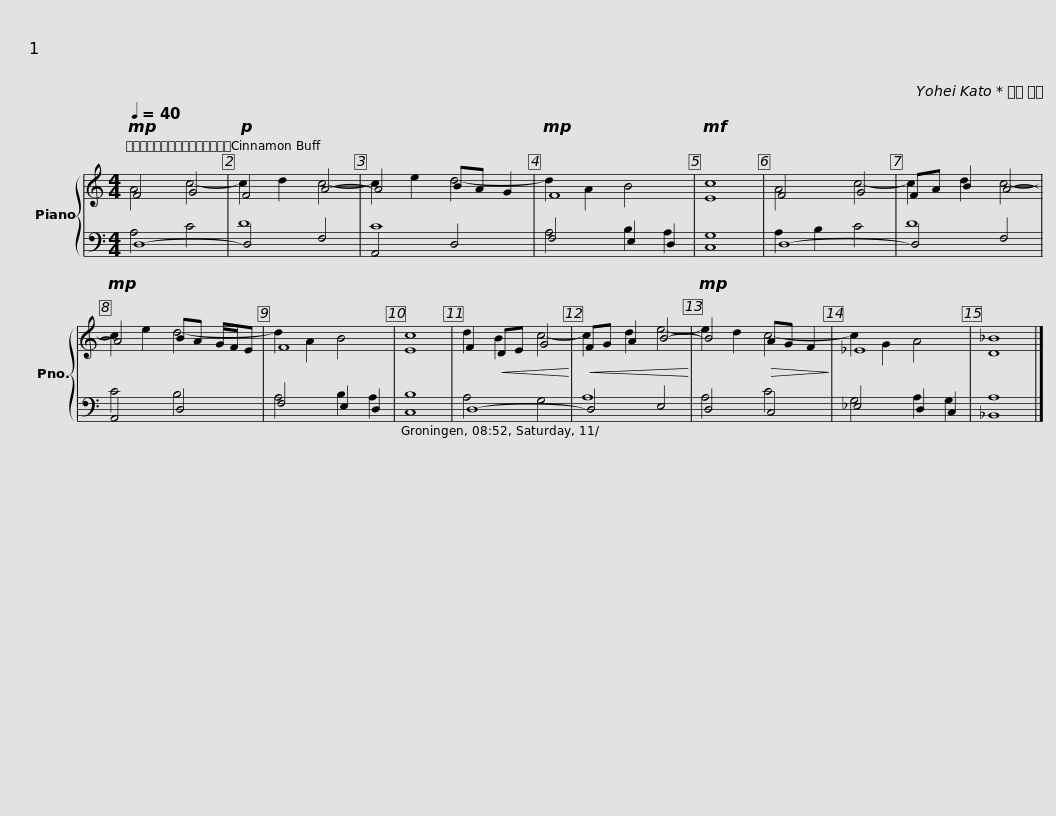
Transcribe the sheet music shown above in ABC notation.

X:1
%%score { ( 1 2 ) | ( 3 4 ) }
L:1/8
Q:1/4=40
M:4/4
I:linebreak $
K:C
V:1 treble
V:2 treble
V:3 bass
V:4 bass
V:1
!mp! F4 G4 |!p! F4 A4- | A4 BA G2 |!mp! F8 |!mf! E8 | %5
 F4 G4 | FA B2 A4- |!mp! A4 BA G/F/E | F8 |$ E8 | %10
 F2!<(! DE G4!<)! |!<(! FG A2 B4-!<)! |!mp! B4!>(! AG F2!>)! | _E8 | D8 |] %15
V:2
 A4 c4- | c2 d2 c4- | c2 e2 d4- | d2 A2 B4 | c8 | %5
 A4 c4- | c2 d2 c4- | c2 e2 d4- | d2 A2 B4 |$ c8 | %10
 d2 B2 c4- | c2 d2 e4- | e2 d2 c4- | c2 G2 A4 | _B8 |] %15
V:3
 D,8- | D,4 F,4 | A,,4 D,4 | F,4 E,2 D,2 | C,8 | %5
 D,8- | D,4 F,4 | A,,4 D,4 | F,4 E,2 D,2 |$ C,8 | %10
 D,8- | D,4 E,4 | D,4 C,4 | _E,4 D,2 C,2 | _B,,8 |] %15
V:4
 A,4 C4 | D8 | C8 | A,4 B,2 A,2 | G,8 | %5
 A,2 B,2 C4 | D8 | C4 B,4 | A,4 B,2 A,2 |$ B,8 | %10
 A,4 G,4 | A,8 | A,4 C4 | G,4 A,2 G,2 | A,8 |] %15
